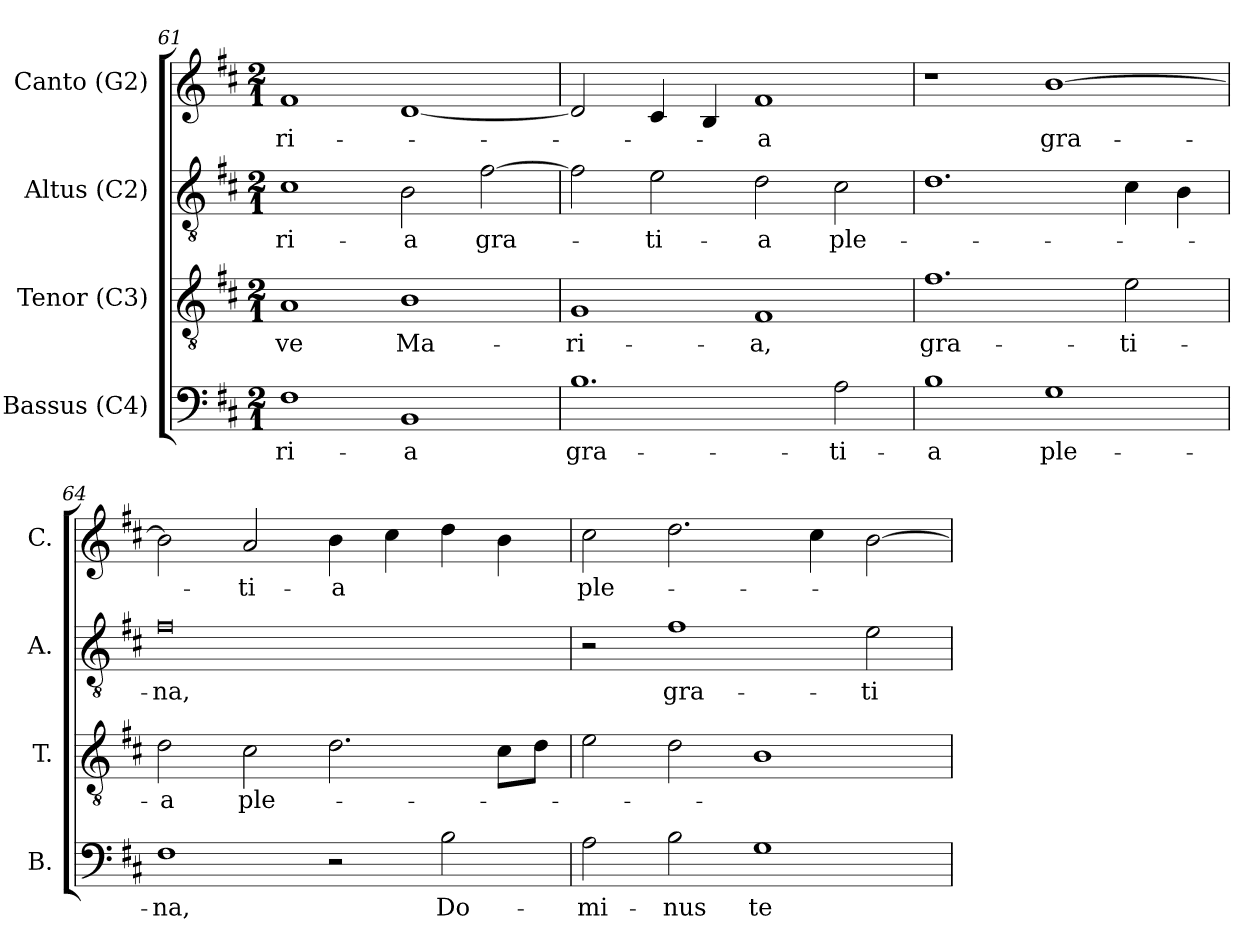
**kern	**text	**kern	**text	**kern	**text	**kern	**text
*part4	*part4	*part3	*part3	*part2	*part2	*part1	*part1
*staff4	*staff4	*staff3	*staff3	*staff2	*staff2	*staff1	*staff1
*I"Bassus (C4)	*	*I"Tenor (C3)	*	*I"Altus (C2)	*	*I"Canto (G2)	*
*I'B.	*	*I'T.	*	*I'A.	*	*I'C.	*
*clefF4	*	*clefGv2	*	*clefGv2	*	*clefG2	*
*	*	*ITrd7c12	*	*ITrd7c12	*	*	*
*k[f#c#]	*	*k[f#c#]	*	*k[f#c#]	*	*k[f#c#]	*
*D:	*	*D:	*	*D:	*	*D:	*
*M2/1	*	*M2/1	*	*M2/1	*	*M2/1	*
=61	=61	=61	=61	=61	=61	=61	=61
!	!LO:LY:b:color=#000000	!	!	!	!	!	!
!	!	!	!LO:LY:b:color=#000000	!	!	!	!
!	!	!	!	!	!LO:LY:b:color=#000000	!	!
!	!	!	!	!	!	!	!LO:LY:b:color=#000000
1F#i	-ri-	1AAi	-ve	1C#i	-ri-	1f#i	-ri-
!	!LO:LY:b:color=#000000	!	!	!	!	!	!
!	!	!	!LO:LY:b:color=#000000	!	!	!	!
!	!	!	!	!	!LO:LY:b:color=#000000	!	!
1BBi	-a	1BBi	Ma-	2BBi\	-a	[1di	.
!	!	!	!	!	!LO:LY:b:color=#000000	!	!
.	.	.	.	[2F#i\	gra-	.	.
=62	=62	=62	=62	=62	=62	=62	=62
!	!LO:LY:b:color=#000000	!	!	!	!	!	!
!	!	!	!LO:LY:b:color=#000000	!	!	!	!
1.Bi	gra-	1GGi	-ri-	2F#i\]	.	2di/]	.
!	!	!	!	!	!LO:LY:b:color=#000000	!	!
.	.	.	.	2Ei\	-ti-	4c#i/	.
.	.	.	.	.	.	4Bi/	.
!	!	!	!LO:LY:b:color=#000000	!	!	!	!
!	!	!	!	!	!LO:LY:b:color=#000000	!	!
!	!	!	!	!	!	!	!LO:LY:b:color=#000000
.	.	1FF#i	-a,	2Di\	-a	1f#i	-a
!	!LO:LY:b:color=#000000	!	!	!	!	!	!
!	!	!	!	!	!LO:LY:b:color=#000000	!	!
2Ai\	-ti-	.	.	2C#i\	ple-	.	.
=63	=63	=63	=63	=63	=63	=63	=63
!	!LO:LY:b:color=#000000	!	!	!	!	!	!
!	!	!	!LO:LY:b:color=#000000	!	!	!	!
1Bi	-a	1.F#i	gra-	1.Di	.	1r	.
!	!LO:LY:b:color=#000000	!	!	!	!	!	!
!	!	!	!	!	!	!	!LO:LY:b:color=#000000
1Gi	ple-	.	.	.	.	[1bi	gra-
!	!	!	!LO:LY:b:color=#000000	!	!	!	!
.	.	2Ei\	-ti-	4C#i\	.	.	.
.	.	.	.	4BBi\	.	.	.
!!LO:LB:g=z
=64	=64	=64	=64	=64	=64	=64	=64
!	!LO:LY:b:color=#000000	!	!	!	!	!	!
!	!	!	!LO:LY:b:color=#000000	!	!	!	!
!	!	!	!	!	!LO:LY:b:color=#000000	!	!
1F#i	-na,	2Di\	-a	0F#i	-na,	2bi\]	.
!	!	!	!LO:LY:b:color=#000000	!	!	!	!
!	!	!	!	!	!	!	!LO:LY:b:color=#000000
.	.	2C#i\	ple-	.	.	2ai/	-ti-
!	!	!	!	!	!	!	!LO:LY:b:color=#000000
2r	.	2.Di\	.	.	.	4bi\	-a
.	.	.	.	.	.	4cc#i\	.
!	!LO:LY:b:color=#000000	!	!	!	!	!	!
2Bi\	Do-	.	.	.	.	4ddi\	.
.	.	8C#i\L	.	.	.	4bi\	.
.	.	8Di\J	.	.	.	.	.
=65	=65	=65	=65	=65	=65	=65	=65
!	!LO:LY:b:color=#000000	!	!	!	!	!	!
!	!	!	!	!	!	!	!LO:LY:b:color=#000000
2Ai\	-mi-	2Ei\	.	2r	.	2cc#i\	ple-
!	!LO:LY:b:color=#000000	!	!	!	!	!	!
!	!	!	!	!	!LO:LY:b:color=#000000	!	!
2Bi\	-nus	2Di\	.	1F#i	gra-	2.ddi\	.
!	!LO:LY:b:color=#000000	!	!	!	!	!	!
1Gi	te-	1BBi	.	.	.	.	.
.	.	.	.	.	.	4cc#i\	.
!	!	!	!	!	!LO:LY:b:color=#000000	!	!
.	.	.	.	2Ei\	-ti-	[2bi\	.
=	=	=	=	=	=	=	=
*-	*-	*-	*-	*-	*-	*-	*-
